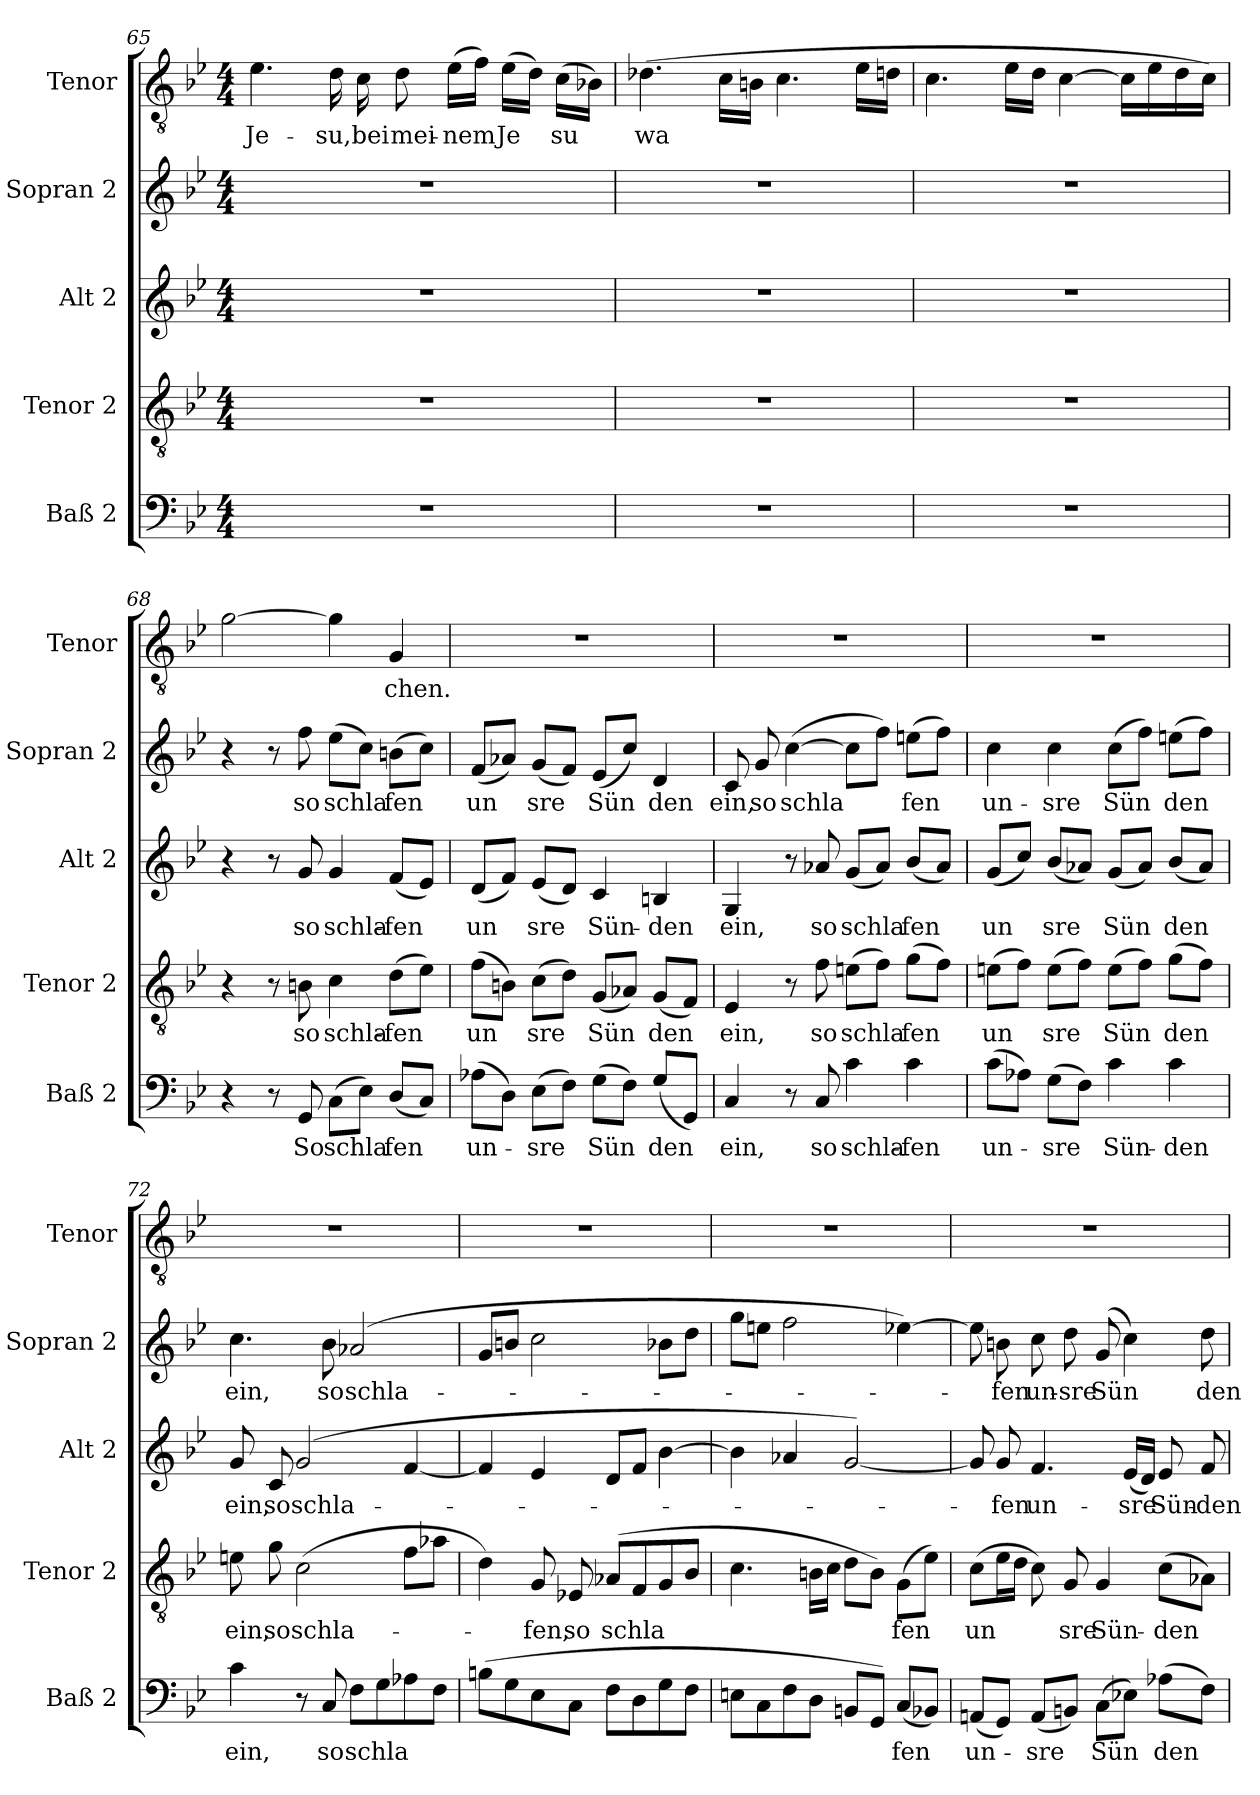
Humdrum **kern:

**kern	**text	**kern	**text	**kern	**text	**kern	**text	**kern	**text
*part5	*part5	*part4	*part4	*part3	*part3	*part2	*part2	*part1	*part1
*staff5	*staff5	*staff4	*staff4	*staff3	*staff3	*staff2	*staff2	*staff1	*staff1
*I"Baß 2	*	*I"Tenor 2	*	*I"Alt 2	*	*I"Sopran 2	*	*I"Tenor	*
*I'Baß 2	*	*I'Tenor 2	*	*I'Alt 2	*	*I'Sopran 2	*	*I'Tenor	*
*clefF4	*	*clefGv2	*	*clefG2	*	*clefG2	*	*clefGv2	*
*k[b-e-]	*	*k[b-e-]	*	*k[b-e-]	*	*k[b-e-]	*	*k[b-e-]	*
*B-:	*	*B-:	*	*B-:	*	*B-:	*	*B-:	*
*M4/4	*	*M4/4	*	*M4/4	*	*M4/4	*	*M4/4	*
=65	=65	=65	=65	=65	=65	=65	=65	=65	=65
!	!	!	!	!	!	!	!	!	!LO:LY:b
1r	.	1r	.	1r	.	1r	.	4.e-\	Je-
!	!	!	!	!	!	!	!	!	!LO:LY:b
.	.	.	.	.	.	.	.	16d\	-su,
!	!	!	!	!	!	!	!	!	!LO:LY:b
.	.	.	.	.	.	.	.	16c\	bei
!	!	!	!	!	!	!	!	!	!LO:LY:b
.	.	.	.	.	.	.	.	8d\	mei-
!	!	!	!	!	!	!	!	!	!LO:LY:b
.	.	.	.	.	.	.	.	(>16e-\LL	-nem
.	.	.	.	.	.	.	.	16f\JJ)	.
!	!	!	!	!	!	!	!	!	!LO:LY:b
.	.	.	.	.	.	.	.	(>16e-\LL	Je
.	.	.	.	.	.	.	.	16d\JJ)	.
!	!	!	!	!	!	!	!	!	!LO:LY:b
.	.	.	.	.	.	.	.	(>16c\LL	su
.	.	.	.	.	.	.	.	16B-X\JJ)	.
=66	=66	=66	=66	=66	=66	=66	=66	=66	=66
!	!	!	!	!	!	!	!	!	!LO:LY:b
1r	.	1r	.	1r	.	1r	.	(>4.d-X\	wa
.	.	.	.	.	.	.	.	16c\LL	.
.	.	.	.	.	.	.	.	16Bn\JJ	.
.	.	.	.	.	.	.	.	4.c\	.
.	.	.	.	.	.	.	.	16e-\LL	.
.	.	.	.	.	.	.	.	16dn\JJ	.
=67	=67	=67	=67	=67	=67	=67	=67	=67	=67
1r	.	1r	.	1r	.	1r	.	4.c\	.
.	.	.	.	.	.	.	.	16e-\LL	.
.	.	.	.	.	.	.	.	16d\JJ	.
.	.	.	.	.	.	.	.	[4c\	.
.	.	.	.	.	.	.	.	16c\LL]	.
.	.	.	.	.	.	.	.	16e-\	.
.	.	.	.	.	.	.	.	16d\	.
.	.	.	.	.	.	.	.	16c\JJ)	.
!!LO:LB:g=z
=68	=68	=68	=68	=68	=68	=68	=68	=68	=68
4r	.	4r	.	4r	.	4r	.	[2g\	.
8r	.	8r	.	8r	.	8r	.	.	.
!	!LO:LY:b	!	!LO:LY:b	!	!LO:LY:b	!	!LO:LY:b	!	!
8GG/	So	8Bn\	so	8g/	so	8ff\	so	.	.
!	!LO:LY:b	!	!LO:LY:b	!	!LO:LY:b	!	!LO:LY:b	!	!
(>8C\L	schla	4c\	schla-	4g/	schla-	(>8ee-\L	schla	4g\]	.
8E-\J)	.	.	.	.	.	8cc\J)	.	.	.
!	!LO:LY:b	!	!LO:LY:b	!	!LO:LY:b	!	!LO:LY:b	!	!LO:LY:b
(<8D/L	fen	(>8d\L	-fen	(<8f/L	-fen	(>8bn\L	fen	4G/	chen.
8C/J)	.	8e-\J)	.	8e-/J)	.	8cc\J)	.	.	.
=69	=69	=69	=69	=69	=69	=69	=69	=69	=69
!	!LO:LY:b	!	!LO:LY:b	!	!LO:LY:b	!	!LO:LY:b	!	!
(>8A-X\L	un-	(>8f\L	un	(<8d/L	un	(<8f/L	un	1r	.
8D\J)	.	8Bn\J)	.	8f/J)	.	8a-X/J)	.	.	.
!	!LO:LY:b	!	!LO:LY:b	!	!LO:LY:b	!	!LO:LY:b	!	!
(>8E-\L	-sre	(>8c\L	sre	(<8e-/L	sre	(<8g/L	sre	.	.
8F\J)	.	8d\J)	.	8d/J)	.	8f/J)	.	.	.
!	!LO:LY:b	!	!LO:LY:b	!	!LO:LY:b	!	!LO:LY:b	!	!
(>8G\L	Sün	(<8G/L	Sün	4c/	Sün-	(<8e-/L	Sün	.	.
8F\J)	.	8A-X/J)	.	.	.	8cc/J)	.	.	.
!	!LO:LY:b	!	!LO:LY:b	!	!LO:LY:b	!	!LO:LY:b	!	!
(<8G/L	den	(<8G/L	den	4Bn/	-den	4d/	den	.	.
8GG/J)	.	8F/J)	.	.	.	.	.	.	.
=70	=70	=70	=70	=70	=70	=70	=70	=70	=70
!	!LO:LY:b	!	!LO:LY:b	!	!LO:LY:b	!	!LO:LY:b	!	!
4C/	ein,	4E-/	ein,	4G/	ein,	8c/	ein,	1r	.
!	!	!	!	!	!	!	!LO:LY:b	!	!
.	.	.	.	.	.	8g/	so	.	.
!	!	!	!	!	!	!	!LO:LY:b	!	!
8r	.	8r	.	8r	.	(>[4cc\	schla	.	.
!	!LO:LY:b	!	!LO:LY:b	!	!LO:LY:b	!	!	!	!
8C/	so	8f\	so	8a-X/	so	.	.	.	.
!	!LO:LY:b	!	!LO:LY:b	!	!LO:LY:b	!	!	!	!
4c\	schla-	(>8en\L	schla	(<8g/L	schla	8cc\L]	.	.	.
.	.	8f\J)	.	8a-/J)	.	8ff\J)	.	.	.
!	!LO:LY:b	!	!LO:LY:b	!	!LO:LY:b	!	!LO:LY:b	!	!
4c\	-fen	(>8g\L	fen	(<8b-/L	fen	(>8een\L	fen	.	.
.	.	8f\J)	.	8a-/J)	.	8ff\J)	.	.	.
!!LO:PB:g=z
=71	=71	=71	=71	=71	=71	=71	=71	=71	=71
!	!LO:LY:b	!	!LO:LY:b	!	!LO:LY:b	!	!LO:LY:b	!	!
(>8c\L	un-	(>8en\L	un	(<8g/L	un	4cc\	un-	1r	.
8A-X\J)	.	8f\J)	.	8cc/J)	.	.	.	.	.
!	!LO:LY:b	!	!LO:LY:b	!	!LO:LY:b	!	!LO:LY:b	!	!
(>8G\L	-sre	(>8e\L	sre	(<8b-/L	sre	4cc\	-sre	.	.
8F\J)	.	8f\J)	.	8a-X/J)	.	.	.	.	.
!	!LO:LY:b	!	!LO:LY:b	!	!LO:LY:b	!	!LO:LY:b	!	!
4c\	Sün-	(>8e\L	Sün	(<8g/L	Sün	(>8cc\L	Sün	.	.
.	.	8f\J)	.	8a-/J)	.	8ff\J)	.	.	.
!	!LO:LY:b	!	!LO:LY:b	!	!LO:LY:b	!	!LO:LY:b	!	!
4c\	-den	(>8g\L	den	(<8b-/L	den	(>8een\L	den	.	.
.	.	8f\J)	.	8a-/J)	.	8ff\J)	.	.	.
=72	=72	=72	=72	=72	=72	=72	=72	=72	=72
!	!LO:LY:b	!	!LO:LY:b	!	!LO:LY:b	!	!LO:LY:b	!	!
4c\	ein,	8en\	ein,	8g/	ein,	4.cc\	ein,	1r	.
!	!	!	!LO:LY:b	!	!LO:LY:b	!	!	!	!
.	.	8g\	so	8c/	so	.	.	.	.
!	!	!	!LO:LY:b	!	!LO:LY:b	!	!	!	!
8r	.	(>2c\	schla-	(>2g/	schla-	.	.	.	.
!	!LO:LY:b	!	!	!	!	!	!LO:LY:b	!	!
8C/	so	.	.	.	.	8b-\	so	.	.
!	!LO:LY:b	!	!	!	!	!	!LO:LY:b	!	!
8F\L	schla	.	.	.	.	(>2a-X/	schla-	.	.
8G\	.	.	.	.	.	.	.	.	.
8A-X\	.	8f\L	.	[4f/	.	.	.	.	.
8F\J	.	8a-X\J	.	.	.	.	.	.	.
=73	=73	=73	=73	=73	=73	=73	=73	=73	=73
(>8Bn\L	.	4d\)	.	4f/]	.	8g/L	.	1r	.
8G\	.	.	.	.	.	8bn/J	.	.	.
!	!	!	!LO:LY:b	!	!	!	!	!	!
8E-\	.	8G/	-fen,	4e-/	.	2cc\	.	.	.
!	!	!	!LO:LY:b	!	!	!	!	!	!
8C\J	.	8E-X/	so	.	.	.	.	.	.
!	!	!	!LO:LY:b	!	!	!	!	!	!
8F\L	.	(>8A-X/L	schla	8d/L	.	.	.	.	.
8D\	.	8F/	.	8f/J	.	.	.	.	.
8G\	.	8G/	.	[4b-\	.	8b-X\L	.	.	.
8F\J	.	8B-/J	.	.	.	8dd\J	.	.	.
=74	=74	=74	=74	=74	=74	=74	=74	=74	=74
8En\L	.	4.c\	.	4b-\]	.	8gg\L	.	1r	.
8C\	.	.	.	.	.	8een\J	.	.	.
8F\	.	.	.	4a-X/	.	2ff\	.	.	.
8D\J	.	16Bn\LL	.	.	.	.	.	.	.
.	.	16c\JJ	.	.	.	.	.	.	.
8BBn/L	.	8d\L	.	[2g/)	.	.	.	.	.
8GG/J)	.	8B\J)	.	.	.	.	.	.	.
!	!LO:LY:b	!	!LO:LY:b	!	!	!	!	!	!
(<8C/L	fen	(>8G\L	fen	.	.	[4ee-X\)	.	.	.
8BB-X/J)	.	8e-\J)	.	.	.	.	.	.	.
!!LO:LB:g=z
=75	=75	=75	=75	=75	=75	=75	=75	=75	=75
!	!LO:LY:b	!	!LO:LY:b	!	!	!	!	!	!
(<8AAn/L	un-	(>8c\L	un	8g/]	.	8ee-\]	.	1r	.
!	!	!	!	!	!LO:LY:b	!	!LO:LY:b	!	!
8GG/J)	.	16e-\L	.	8g/	-fen	8bn\	-fen	.	.
.	.	16d\JJ	.	.	.	.	.	.	.
!	!LO:LY:b	!	!	!	!LO:LY:b	!	!LO:LY:b	!	!
(<8AA/L	-sre	8c\)	.	4.f/	un-	8cc\	un-	.	.
!	!	!	!LO:LY:b	!	!	!	!LO:LY:b	!	!
8BBn/J)	.	8G/	sre	.	.	8dd\	-sre	.	.
!	!LO:LY:b	!	!LO:LY:b	!	!	!	!LO:LY:b	!	!
(>8C\L	Sün	4G/	Sün-	.	.	(>8g/	Sün	.	.
!	!	!	!	!	!LO:LY:b	!	!	!	!
8E-X\J)	.	.	.	(<16e-/LL	-sre	4cc\)	.	.	.
.	.	.	.	16d/JJ)	.	.	.	.	.
!	!LO:LY:b	!	!LO:LY:b	!	!LO:LY:b	!	!	!	!
(>8A-X\L	den	(>8c\L	-den	8e-/	Sün-	.	.	.	.
!	!	!	!	!	!LO:LY:b	!	!LO:LY:b	!	!
8F\J)	.	8A-X\J)	.	8f/	-den	8dd\	den	.	.
=	=	=	=	=	=	=	=	=	=
*-	*-	*-	*-	*-	*-	*-	*-	*-	*-
